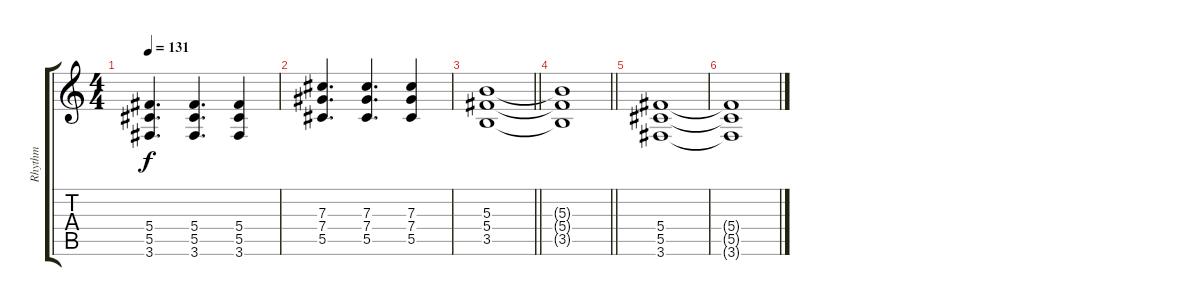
\track ("Rhythm" "Rhythm") {instrument distortionguitar}
\staff {score tabs}
\tuning (Eb4 Bb3 Gb3 Db3 Ab2 Eb2) {hide}
\ts (4 4)
\tempo 131
\clef g2
\ks c
(5.4 5.5 3.6).4{d dy f} (5.4 5.5 3.6).4{d} (5.4 5.5 3.6).4 |
(7.3 7.4 5.5).4{d} (7.3 7.4 5.5).4{d} (7.3 7.4 5.5).4 |
\barLineRight lightlight
(5.3 5.4 3.5).1 |
\barLineRight lightlight
(5.3{t} 5.4{t} 3.5{t}).1 |
(5.4 5.5 3.6).1{volume 14} |
(5.4{t} 5.5{t} 3.6{t}).1
